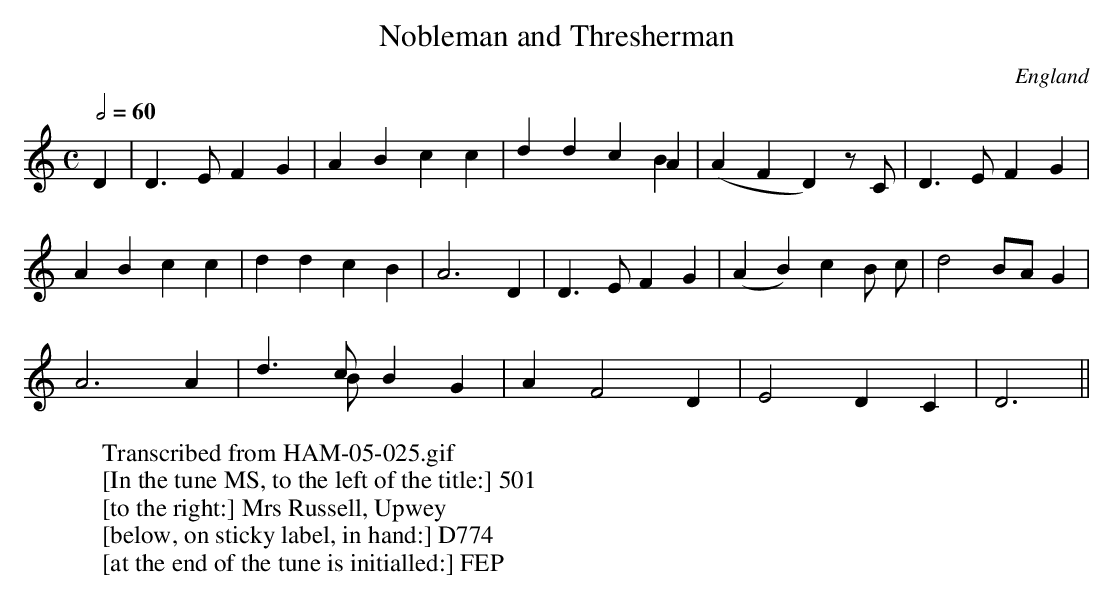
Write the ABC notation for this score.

X:1
T:Nobleman and Thresherman
O:England
M:C
L:1/4
Q:2/4=60
K:C
D|D>E FG|AB cc|dd cA&xxxB|(AFD)z/C/|D>E FG|
AB cc|dd cB|A3 D|D>E FG|(AB) cB/ c/|d2 B/A/ G|
A3 A|d>c BG&x>Bxx|AF2 D|E2 DC|D3||
W:Transcribed from HAM-05-025.gif
W:[In the tune MS, to the left of the title:] 501
W:[to the right:] Mrs Russell, Upwey
W:[below, on sticky label, in hand:] D774
W:[at the end of the tune is initialled:] FEP
